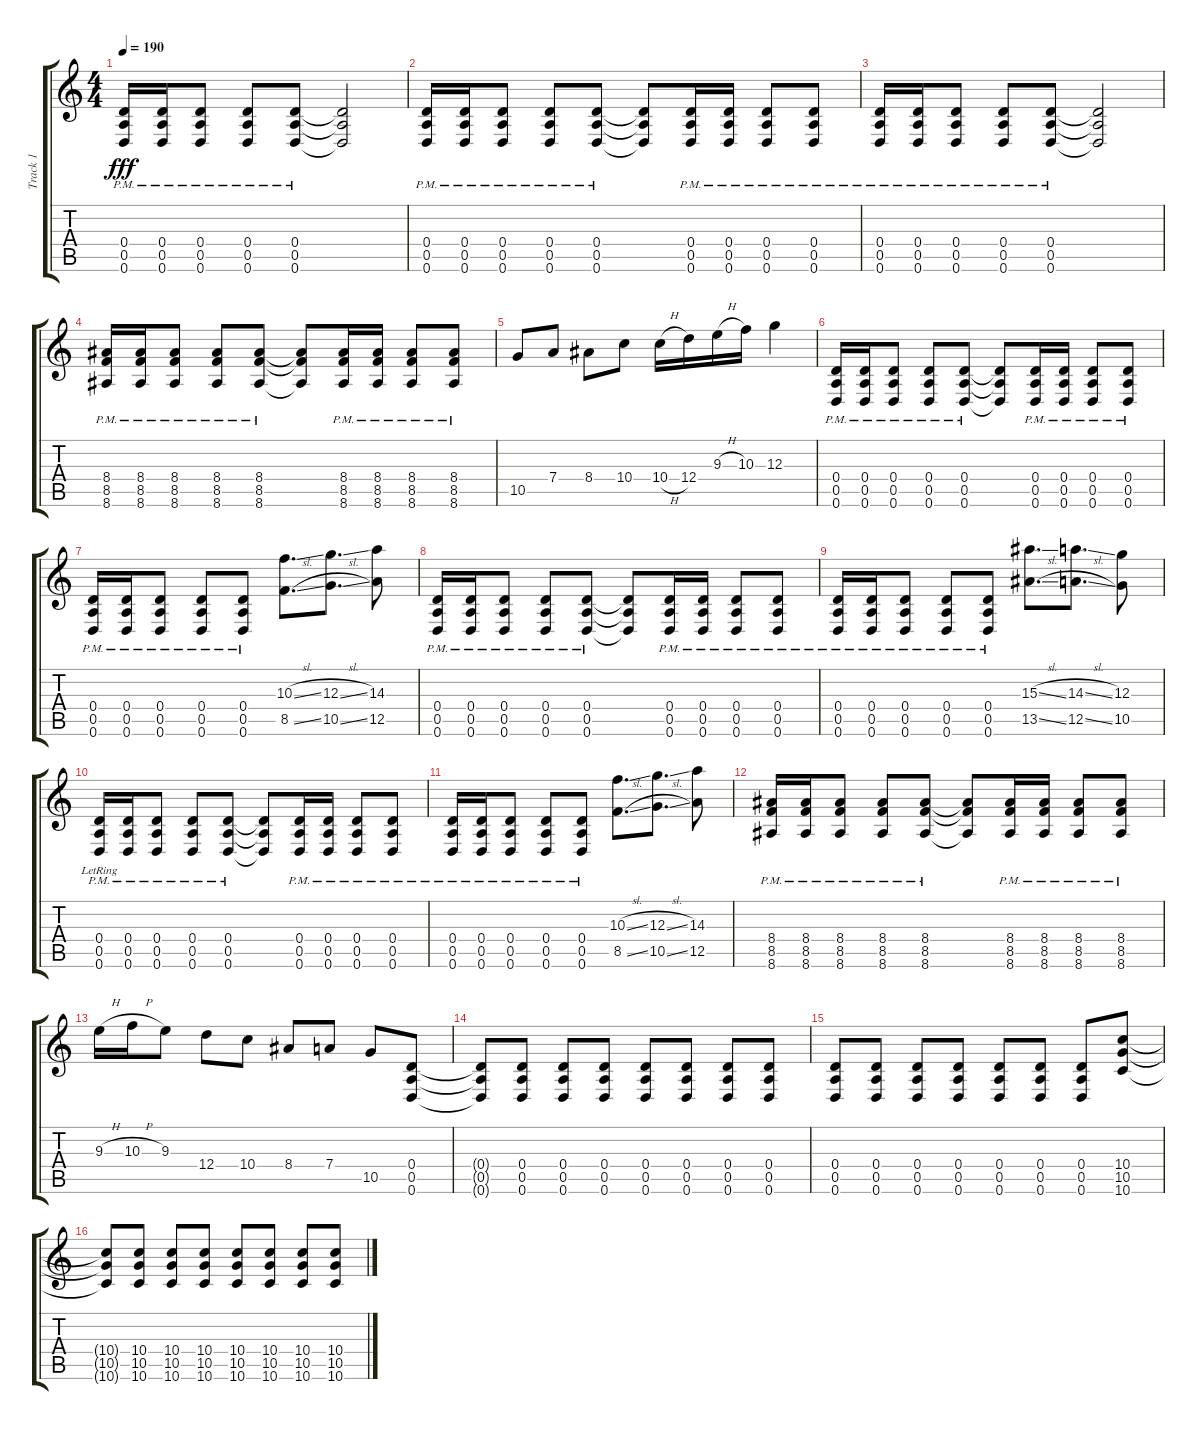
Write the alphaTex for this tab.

\track ("Track 1" "Track 1") {instrument distortionguitar}
\staff {score tabs}
\tuning (E4 B3 G3 D3 A2 D2) {hide}
\ts (4 4)
\tempo 190
\clef g2
\ks c
(0.4{pm} 0.5{pm} 0.6{pm}).16{dy fff} (0.4{pm} 0.5{pm} 0.6{pm}).16 (0.4{pm} 0.5{pm} 0.6{pm}).8 (0.4{pm} 0.5{pm} 0.6{pm}).8 (0.4{pm} 0.5{pm} 0.6{pm}).8 (0.4{t} 0.5{t} 0.6{t}).2 |
(0.4{pm} 0.5{pm} 0.6{pm}).16 (0.4{pm} 0.5{pm} 0.6{pm}).16 (0.4{pm} 0.5{pm} 0.6{pm}).8 (0.4{pm} 0.5{pm} 0.6{pm}).8 (0.4{pm} 0.5{pm} 0.6{pm}).8 (0.4{t} 0.5{t} 0.6{t}).8 (0.4{pm} 0.5{pm} 0.6{pm}).16 (0.4{pm} 0.5{pm} 0.6{pm}).16 (0.4{pm} 0.5{pm} 0.6{pm}).8 (0.4{pm} 0.5{pm} 0.6{pm}).8 |
(0.4{pm} 0.5{pm} 0.6{pm}).16 (0.4{pm} 0.5{pm} 0.6{pm}).16 (0.4{pm} 0.5{pm} 0.6{pm}).8 (0.4{pm} 0.5{pm} 0.6{pm}).8 (0.4{pm} 0.5{pm} 0.6{pm}).8 (0.4{t} 0.5{t} 0.6{t}).2 |
(8.4{pm} 8.5{pm} 8.6{pm}).16 (8.4{pm} 8.5{pm} 8.6{pm}).16 (8.4{pm} 8.5{pm} 8.6{pm}).8 (8.4{pm} 8.5{pm} 8.6{pm}).8 (8.4{pm} 8.5{pm} 8.6{pm}).8 (8.4{t} 8.5{t} 8.6{t}).8 (8.4{pm} 8.5{pm} 8.6{pm}).16 (8.4{pm} 8.5{pm} 8.6{pm}).16 (8.4{pm} 8.5{pm} 8.6{pm}).8 (8.4{pm} 8.5{pm} 8.6{pm}).8 |
10.5.8 7.4.8 8.4.8 10.4.8 10.4{h}.16 12.4.16 9.3{h}.16 10.3.16 12.3.4 |
(0.4{pm} 0.5{pm} 0.6{pm}).16 (0.4{pm} 0.5{pm} 0.6{pm}).16 (0.4{pm} 0.5{pm} 0.6{pm}).8 (0.4{pm} 0.5{pm} 0.6{pm}).8 (0.4{pm} 0.5{pm} 0.6{pm}).8 (0.4{t} 0.5{t} 0.6{t}).8 (0.4{pm} 0.5{pm} 0.6{pm}).16 (0.4{pm} 0.5{pm} 0.6{pm}).16 (0.4{pm} 0.5{pm} 0.6{pm}).8 (0.4{pm} 0.5{pm} 0.6{pm}).8 |
(0.4{pm} 0.5{pm} 0.6{pm}).16 (0.4{pm} 0.5{pm} 0.6{pm}).16 (0.4{pm} 0.5{pm} 0.6{pm}).8 (0.4{pm} 0.5{pm} 0.6{pm}).8 (0.4{pm} 0.5{pm} 0.6{pm}).8 (10.3{sl} 8.5{sl}).8{d} (12.3{sl} 10.5{sl}).8{d} (14.3 12.5).8 |
(0.4{pm} 0.5{pm} 0.6{pm}).16 (0.4{pm} 0.5{pm} 0.6{pm}).16 (0.4{pm} 0.5{pm} 0.6{pm}).8 (0.4{pm} 0.5{pm} 0.6{pm}).8 (0.4{pm} 0.5{pm} 0.6{pm}).8 (0.4{t} 0.5{t} 0.6{t}).8 (0.4{pm} 0.5{pm} 0.6{pm}).16 (0.4{pm} 0.5{pm} 0.6{pm}).16 (0.4{pm} 0.5{pm} 0.6{pm}).8 (0.4{pm} 0.5{pm} 0.6{pm}).8 |
(0.4{pm} 0.5{pm} 0.6{pm}).16 (0.4{pm} 0.5{pm} 0.6{pm}).16 (0.4{pm} 0.5{pm} 0.6{pm}).8 (0.4{pm} 0.5{pm} 0.6{pm}).8 (0.4{pm} 0.5{pm} 0.6{pm}).8 (15.3{sl} 13.5{sl}).8{d} (14.3{sl} 12.5{sl}).8{d} (12.3 10.5).8 |
(0.4{pm} 0.5{pm lr} 0.6{pm}).16 (0.4{pm} 0.5{pm} 0.6{pm}).16 (0.4{pm} 0.5{pm} 0.6{pm}).8 (0.4{pm} 0.5{pm} 0.6{pm}).8 (0.4{pm} 0.5{pm} 0.6{pm}).8 (0.4{t} 0.5{t} 0.6{t}).8 (0.4{pm} 0.5{pm} 0.6{pm}).16 (0.4{pm} 0.5{pm} 0.6{pm}).16 (0.4{pm} 0.5{pm} 0.6{pm}).8 (0.4{pm} 0.5{pm} 0.6{pm}).8 |
(0.4{pm} 0.5{pm} 0.6{pm}).16 (0.4{pm} 0.5{pm} 0.6{pm}).16 (0.4{pm} 0.5{pm} 0.6{pm}).8 (0.4{pm} 0.5{pm} 0.6{pm}).8 (0.4{pm} 0.5{pm} 0.6{pm}).8 (10.3{sl} 8.5{sl}).8{d} (12.3{sl} 10.5{sl}).8{d} (14.3 12.5).8 |
(8.4{pm} 8.5{pm} 8.6{pm}).16 (8.4{pm} 8.5{pm} 8.6{pm}).16 (8.4{pm} 8.5{pm} 8.6{pm}).8 (8.4{pm} 8.5{pm} 8.6{pm}).8 (8.4{pm} 8.5{pm} 8.6{pm}).8 (8.4{t} 8.5{t} 8.6{t}).8 (8.4{pm} 8.5{pm} 8.6{pm}).16 (8.4{pm} 8.5{pm} 8.6{pm}).16 (8.4{pm} 8.5{pm} 8.6{pm}).8 (8.4{pm} 8.5{pm} 8.6{pm}).8 |
9.3{h}.16 10.3{h}.16 9.3.8 12.4.8 10.4.8 8.4.8 7.4.8 10.5.8 (0.4 0.5 0.6).8 |
(0.4{t} 0.5{t} 0.6{t}).8 (0.4 0.5 0.6).8 (0.4 0.5 0.6).8 (0.4 0.5 0.6).8 (0.4 0.5 0.6).8 (0.4 0.5 0.6).8 (0.4 0.5 0.6).8 (0.4 0.5 0.6).8 |
(0.4 0.5 0.6).8 (0.4 0.5 0.6).8 (0.4 0.5 0.6).8 (0.4 0.5 0.6).8 (0.4 0.5 0.6).8 (0.4 0.5 0.6).8 (0.4 0.5 0.6).8 (10.4 10.5 10.6).8 |
(10.4{t} 10.5{t} 10.6{t}).8 (10.4 10.5 10.6).8 (10.4 10.5 10.6).8 (10.4 10.5 10.6).8 (10.4 10.5 10.6).8 (10.4 10.5 10.6).8 (10.4 10.5 10.6).8 (10.4 10.5 10.6).8
